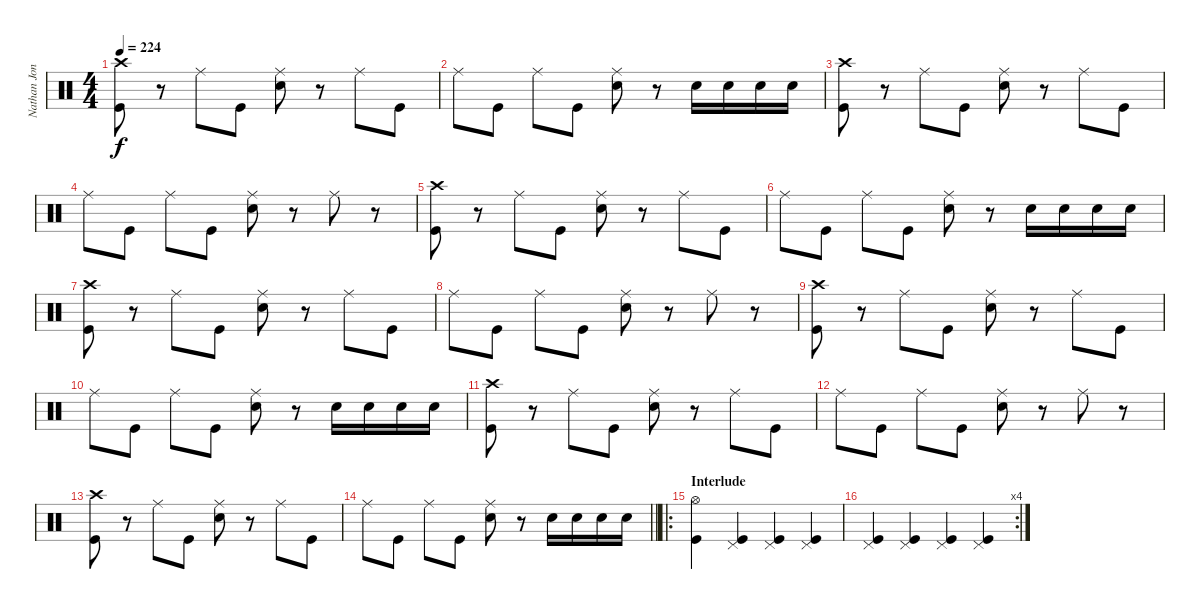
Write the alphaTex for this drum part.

\track ("Nathan Jonas Jordison" "Nathan Jon") {instrument percussion}
\staff {score}
\articulation defaults
\ts (4 4)
\tempo 224
\clef neutral
\ks c
("Crash high (hit)" "Kick (hit)").8{dy f} r.8 "Ride (middle)".8 "Kick (hit)".8 ("Ride (middle)" "Snare (hit) 2").8 r.8 "Ride (middle)".8 "Kick (hit)".8 |
"Ride (middle)".8 "Kick (hit)".8 "Ride (middle)".8 "Kick (hit)".8 ("Ride (middle)" "Snare (hit) 2").8 r.8 "Snare (hit) 2".16 "Snare (hit) 2".16 "Snare (hit) 2".16 "Snare (hit) 2".16 |
("Crash high (hit)" "Kick (hit)").8 r.8 "Ride (middle)".8 "Kick (hit)".8 ("Ride (middle)" "Snare (hit) 2").8 r.8 "Ride (middle)".8 "Kick (hit)".8 |
"Ride (middle)".8 "Kick (hit)".8 "Ride (middle)".8 "Kick (hit)".8 ("Ride (middle)" "Snare (hit) 2").8 r.8 "Ride (middle)".8 r.8 |
("Crash high (hit)" "Kick (hit)").8 r.8 "Ride (middle)".8 "Kick (hit)".8 ("Ride (middle)" "Snare (hit) 2").8 r.8 "Ride (middle)".8 "Kick (hit)".8 |
"Ride (middle)".8 "Kick (hit)".8 "Ride (middle)".8 "Kick (hit)".8 ("Ride (middle)" "Snare (hit) 2").8 r.8 "Snare (hit) 2".16 "Snare (hit) 2".16 "Snare (hit) 2".16 "Snare (hit) 2".16 |
("Crash high (hit)" "Kick (hit)").8 r.8 "Ride (middle)".8 "Kick (hit)".8 ("Ride (middle)" "Snare (hit) 2").8 r.8 "Ride (middle)".8 "Kick (hit)".8 |
"Ride (middle)".8 "Kick (hit)".8 "Ride (middle)".8 "Kick (hit)".8 ("Ride (middle)" "Snare (hit) 2").8 r.8 "Ride (middle)".8 r.8 |
("Crash high (hit)" "Kick (hit)").8 r.8 "Ride (middle)".8 "Kick (hit)".8 ("Ride (middle)" "Snare (hit) 2").8 r.8 "Ride (middle)".8 "Kick (hit)".8 |
"Ride (middle)".8 "Kick (hit)".8 "Ride (middle)".8 "Kick (hit)".8 ("Ride (middle)" "Snare (hit) 2").8 r.8 "Snare (hit) 2".16 "Snare (hit) 2".16 "Snare (hit) 2".16 "Snare (hit) 2".16 |
("Crash high (hit)" "Kick (hit)").8 r.8 "Ride (middle)".8 "Kick (hit)".8 ("Ride (middle)" "Snare (hit) 2").8 r.8 "Ride (middle)".8 "Kick (hit)".8 |
"Ride (middle)".8 "Kick (hit)".8 "Ride (middle)".8 "Kick (hit)".8 ("Ride (middle)" "Snare (hit) 2").8 r.8 "Ride (middle)".8 r.8 |
("Crash high (hit)" "Kick (hit)").8 r.8 "Ride (middle)".8 "Kick (hit)".8 ("Ride (middle)" "Snare (hit) 2").8 r.8 "Ride (middle)".8 "Kick (hit)".8 |
\barLineRight lightlight "Ride (middle)".8 "Kick (hit)".8 "Ride (middle)".8 "Kick (hit)".8
("Ride (middle)" "Snare (hit) 2").8 r.8 "Snare (hit) 2".16 "Snare (hit) 2".16 "Snare (hit) 2".16 "Snare (hit) 2".16 |
\ro
\section ("" "Interlude")
("Hi-Hat (open)" "Kick (hit)").4 ("Pedal Hi-Hat (hit)" "Kick (hit)").4 ("Pedal Hi-Hat (hit)" "Kick (hit)").4 ("Pedal Hi-Hat (hit)" "Kick (hit)").4 |
\rc 4
("Pedal Hi-Hat (hit)" "Kick (hit)").4 ("Pedal Hi-Hat (hit)" "Kick (hit)").4 ("Pedal Hi-Hat (hit)" "Kick (hit)").4 ("Pedal Hi-Hat (hit)" "Kick (hit)").4
